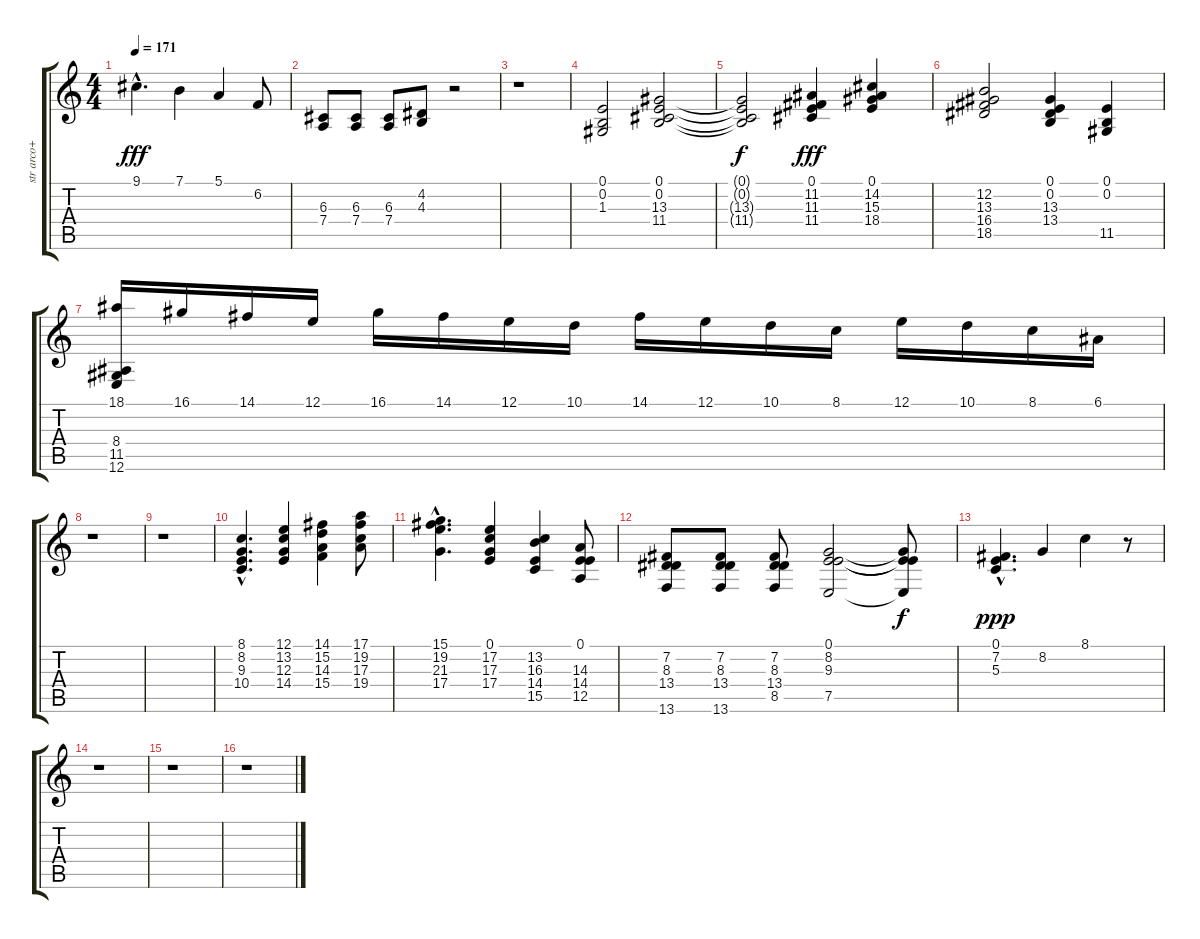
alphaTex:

\track ("str arco+" "str arco+") {instrument stringensemble1}
\staff {score tabs}
\tuning (E4 B3 G3 D3 A2 E2) {hide}
\ts (4 4)
\tempo 171
\clef g2
\ks c
9.1{hac}.4{d dy fff} 7.1.4 5.1.4 6.2.8 |
(6.3 7.4).8 (6.3 7.4).8 (6.3 7.4).8 (4.2 4.3).8 r.2 |
r.1 |
(0.1 0.2 1.3).2 (0.1 0.2 13.3 11.4).2 |
(0.1{t} 0.2{t} 13.3{t} 11.4{t}).2{dy f} (0.1 11.2 11.3 11.4).4{dy fff} (0.1 14.2 15.3 18.4).4 |
(12.2 13.3 16.4 18.5).2 (0.1 0.2 13.3 13.4).4 (0.1 0.2 11.5).4 |
(18.1 8.4 11.5 12.6).16 16.1.16 14.1.16 12.1.16 16.1.16 14.1.16 12.1.16 10.1.16 14.1.16 12.1.16 10.1.16 8.1.16 12.1.16 10.1.16 8.1.16 6.1.16 |
r.1 |
r.1 |
(8.1{hac} 8.2{hac} 9.3{hac} 10.4{hac}).4{d instrument brasssection} (12.1 13.2 12.3 14.4).4 (14.1 15.2 14.3 15.4).4 (17.1 19.2 17.3 19.4).8 |
(15.1{hac} 19.2{hac} 21.3{hac} 17.4{hac}).4{d} (0.1 17.2 17.3 17.4).4 (13.2 16.3 14.4 15.5).4 (0.1 14.3 14.4 12.5).8 |
(7.2 8.3 13.4 13.6).8 (7.2 8.3 13.4 13.6).8 (7.2 8.3 13.4 8.5).8 (0.1 8.2 9.3 7.5).2 (0.1{t} 8.2{t} 9.3{t} 7.5{t}).8{dy f} |
(0.1 7.2{hac} 5.3).4{d dy ppp instrument stringensemble1} 8.2.4 8.1.4 r.8 |
r.1 |
r.1 |
r.1
